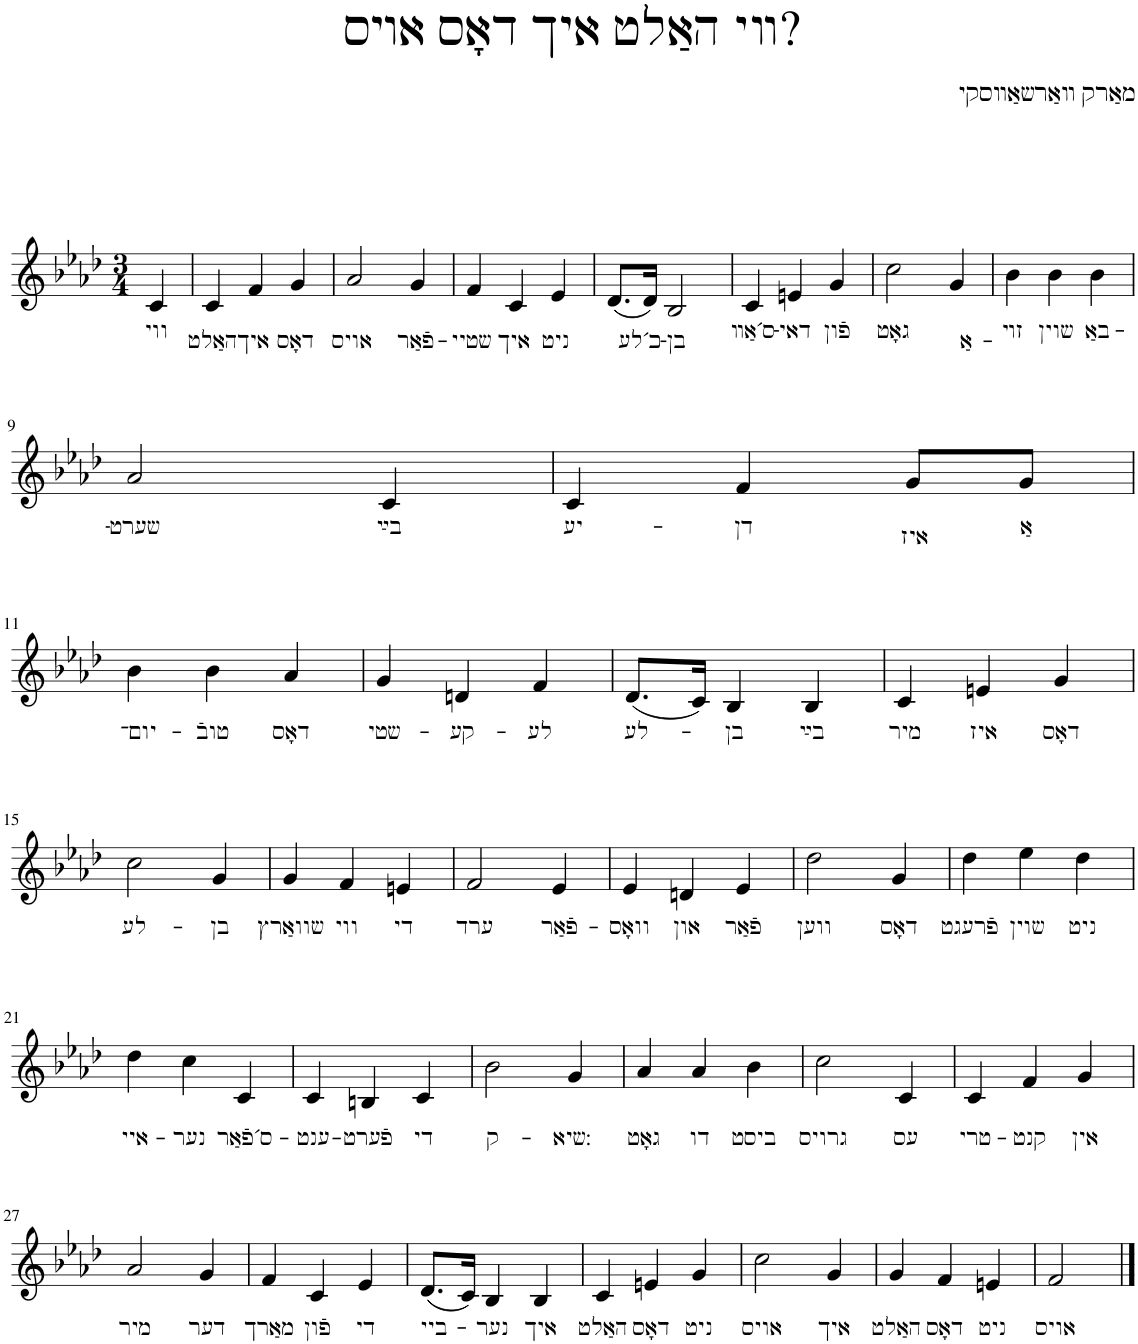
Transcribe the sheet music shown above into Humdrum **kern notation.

**kern	**text
*part1	*part1
*staff1	*staff1
*I"Piano	*
*I'Pno.	*
*clefG2	*
*k[b-e-a-d-]	*
*M3/4	*
=1	=1
!	!LO:LY:b
4c/	ווי
=2	=2
!	!LO:LY:b
4c/	האַלט
!	!LO:LY:b
4f/	איך
!	!LO:LY:b
4g/	דאָס
=3	=3
!	!LO:LY:b
2a-/	אויס
!	!LO:LY:b
4g/	פֿאַר-
=4	=4
!	!LO:LY:b
4f/	-שטיי
!	!LO:LY:b
4c/	איך
!	!LO:LY:b
4e-/	ניט
=5	=5
!	!LO:LY:b
(8.d-/L	כ´לע-
16d-/Jk)	.
!	!LO:LY:b
2B-/	-בן
=6	=6
!	!LO:LY:b
4c/	ס´אַװ-
!	!LO:LY:b
4en/	-דאי
!	!LO:LY:b
4g/	פֿון
=7	=7
!	!LO:LY:b
2cc\	גאָט
!	!LO:LY:b
4g/	אַ-
=8	=8
!	!LO:LY:b
4b-\	זױ
!	!LO:LY:b
4b-\	שוין
!	!LO:LY:b
4b-\	באַ-
!!LO:LB:g=z
=9	=9
!	!LO:LY:b
2a-/	-שערט
!	!LO:LY:b
4c/	בײַ
=10	=10
!	!LO:LY:b
4c/	יע-
!	!LO:LY:b
4f/	-דן
!	!LO:LY:b
8g/L	איז
!	!LO:LY:b
8g/J	אַ
!!LO:LB:g=z
=11	=11
!	!LO:LY:b
4b-\	יום־-
!	!LO:LY:b
4b-\	-טובֿ
!	!LO:LY:b
4a-/	דאָס
=12	=12
!	!LO:LY:b
4g/	שטי-
!	!LO:LY:b
4dn/	-קע-
!	!LO:LY:b
4f/	-לע
=13	=13
!	!LO:LY:b
(8.d-/L	לע-
16c/Jk)	.
!	!LO:LY:b
4B-/	בן
!	!LO:LY:b
4B-/	בײַ
=14	=14
!	!LO:LY:b
4c/	מיר
!	!LO:LY:b
4en/	איז
!	!LO:LY:b
4g/	דאָס
!!LO:LB:g=z
=15	=15
!	!LO:LY:b
2cc\	לע-
!	!LO:LY:b
4g/	-בן
=16	=16
!	!LO:LY:b
4g/	שוואַרץ
!	!LO:LY:b
4f/	ווי
!	!LO:LY:b
4en/	די
=17	=17
!	!LO:LY:b
2f/	ערד
!	!LO:LY:b
4e-/	פֿאַר-
=18	=18
!	!LO:LY:b
4e-/	-וואָס
!	!LO:LY:b
4dn/	און
!	!LO:LY:b
4e-/	פֿאַר
=19	=19
!	!LO:LY:b
2dd-\	ווען
!	!LO:LY:b
4g/	דאָס
=20	=20
!	!LO:LY:b
4dd-\	פֿרעגט
!	!LO:LY:b
4ee-\	שוין
!	!LO:LY:b
4dd-\	ניט
!!LO:LB:g=z
=21	=21
!	!LO:LY:b
4dd-\	איי-
!	!LO:LY:b
4cc\	-נער
!	!LO:LY:b
4c/	ס´פֿאַר-
=22	=22
!	!LO:LY:b
4c/	-ענט-
!	!LO:LY:b
4Bn/	-פֿערט
!	!LO:LY:b
4c/	די
=23	=23
!	!LO:LY:b
2b-\	ק-
!	!LO:LY:b
4g/	-:שיא
=24	=24
!	!LO:LY:b
4a-/	גאָט
!	!LO:LY:b
4a-/	דו
!	!LO:LY:b
4b-\	ביסט
=25	=25
!	!LO:LY:b
2cc\	גרויס
!	!LO:LY:b
4c/	עס
=26	=26
!	!LO:LY:b
4c/	טרי-
!	!LO:LY:b
4f/	-קנט
!	!LO:LY:b
4g/	אין
!!LO:LB:g=z
=27	=27
!	!LO:LY:b
2a-/	מיר
!	!LO:LY:b
4g/	דער
=28	=28
!	!LO:LY:b
4f/	מאַרך
!	!LO:LY:b
4c/	פֿון
!	!LO:LY:b
4e-/	די
=29	=29
!	!LO:LY:b
(8.d-/L	ביי-
16c/Jk)	.
!	!LO:LY:b
4B-/	נער
!	!LO:LY:b
4B-/	איך
=30	=30
!	!LO:LY:b
4c/	האַלט
!	!LO:LY:b
4en/	דאָס
!	!LO:LY:b
4g/	ניט
=31	=31
!	!LO:LY:b
2cc\	אויס
!	!LO:LY:b
4g/	איך
=32	=32
!	!LO:LY:b
4g/	האַלט
!	!LO:LY:b
4f/	דאָס
!	!LO:LY:b
4en/	ניט
=33	=33
!	!LO:LY:b
2f/	אויס
==	==
*-	*-
